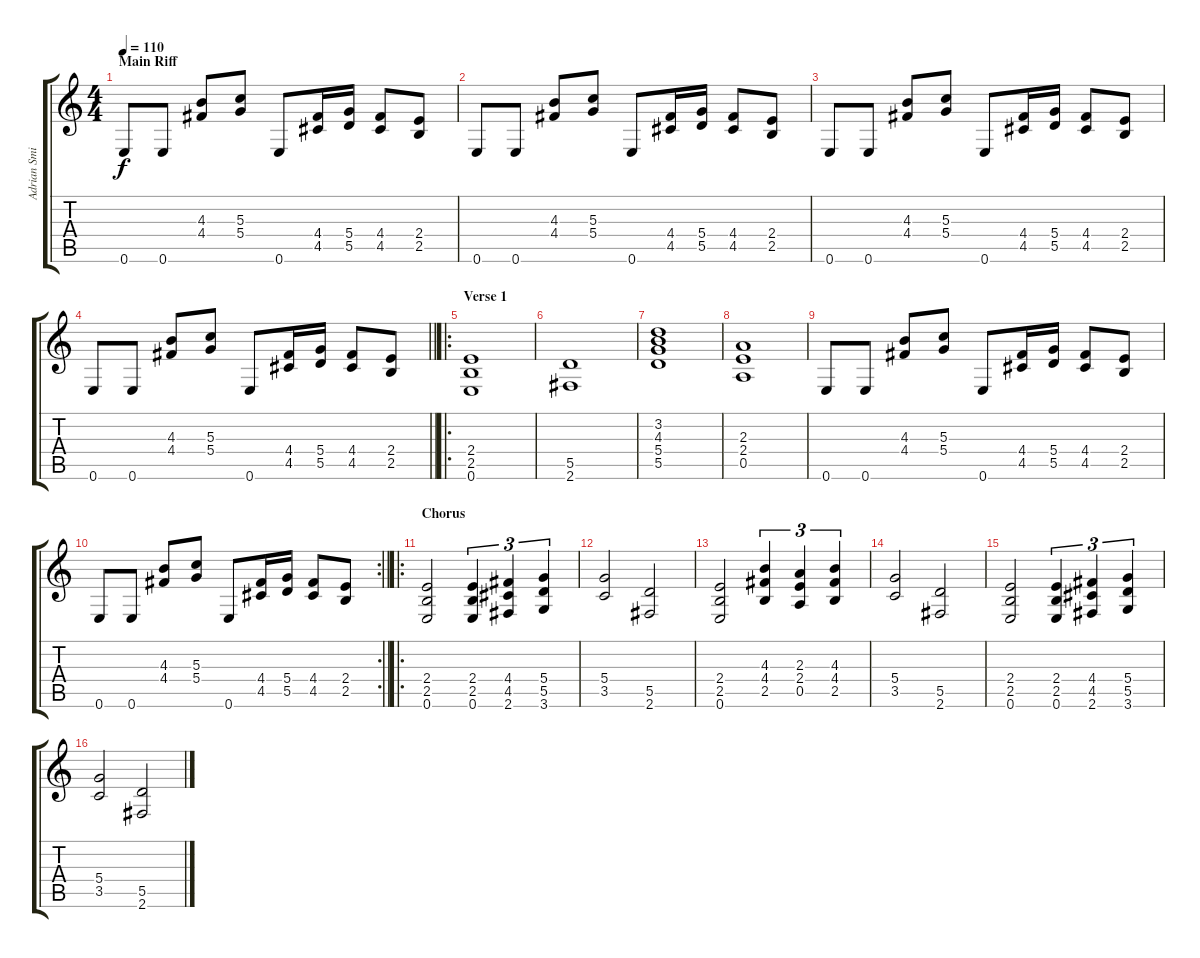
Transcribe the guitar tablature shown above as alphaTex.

\track ("Adrian Smith : (Distortion)" "Adrian Smi") {instrument distortionguitar}
\staff {score tabs}
\tuning (E4 B3 G3 D3 A2 E2) {hide}
\ts (4 4)
\section ("" "Main Riff")
\tempo 110
\clef g2
\ks c
0.6.8{dy f} 0.6.8 (4.3 4.4).8 (5.3 5.4).8 0.6.8 (4.4 4.5).16 (5.4 5.5).16 (4.4 4.5).8 (2.4 2.5).8 |
0.6.8 0.6.8 (4.3 4.4).8 (5.3 5.4).8 0.6.8 (4.4 4.5).16 (5.4 5.5).16 (4.4 4.5).8 (2.4 2.5).8 |
0.6.8 0.6.8 (4.3 4.4).8 (5.3 5.4).8 0.6.8 (4.4 4.5).16 (5.4 5.5).16 (4.4 4.5).8 (2.4 2.5).8 |
\barLineRight lightlight
0.6.8 0.6.8 (4.3 4.4).8 (5.3 5.4).8 0.6.8 (4.4 4.5).16 (5.4 5.5).16 (4.4 4.5).8 (2.4 2.5).8 |
\ro
\section ("" "Verse 1")
(2.4 2.5 0.6).1 |
(5.5 2.6).1 |
(3.2 4.3 5.4 5.5).1 |
(2.3 2.4 0.5).1 |
0.6.8 0.6.8 (4.3 4.4).8 (5.3 5.4).8 0.6.8 (4.4 4.5).16 (5.4 5.5).16 (4.4 4.5).8 (2.4 2.5).8 |
\rc 2
\barLineRight lightlight
0.6.8 0.6.8 (4.3 4.4).8 (5.3 5.4).8 0.6.8 (4.4 4.5).16 (5.4 5.5).16 (4.4 4.5).8 (2.4 2.5).8 |
\ro
\section ("" "Chorus")
(2.4 2.5 0.6).2 (2.4 2.5 0.6).4{tu (3 2)} (4.4 4.5 2.6).4{tu (3 2)} (5.4 5.5 3.6).4{tu (3 2)} |
(5.4 3.5).2 (5.5 2.6).2 |
(2.4 2.5 0.6).2 (4.3 4.4 2.5).4{tu (3 2)} (2.3 2.4 0.5).4{tu (3 2)} (4.3 4.4 2.5).4{tu (3 2)} |
(5.4 3.5).2 (5.5 2.6).2 |
(2.4 2.5 0.6).2 (2.4 2.5 0.6).4{tu (3 2)} (4.4 4.5 2.6).4{tu (3 2)} (5.4 5.5 3.6).4{tu (3 2)} |
(5.4 3.5).2 (5.5 2.6).2
